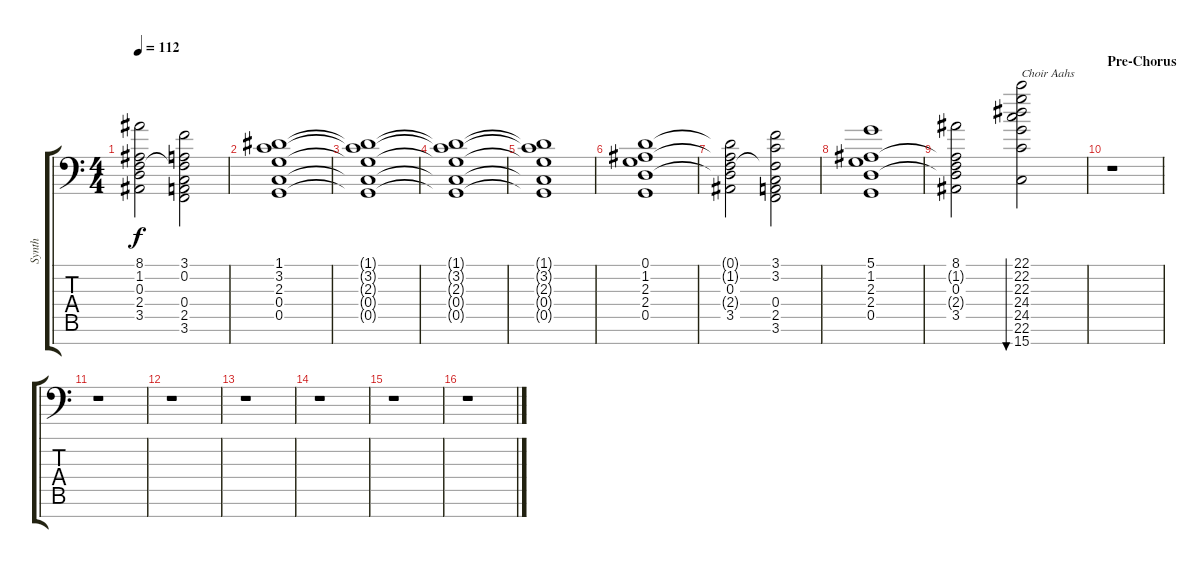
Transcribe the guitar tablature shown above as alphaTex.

\track ("Synth" "Synth") {instrument pad2warm}
\staff {score tabs}
\tuning (D4 A3 F3 C3 G2 D2 A1) {hide}
\ts (4 4)
\tempo 112
\clef f4
\ks c
(8.1 1.2{t} 0.3 2.4{t} 3.5).2{dy f} (3.1 0.2 0.3{t} 0.4 2.5 3.6).2 |
(1.1 3.2 2.3 0.4 0.5).1 |
(1.1{t} 3.2{t} 2.3{t} 0.4{t} 0.5{t}).1 |
(1.1{t} 3.2{t} 2.3{t} 0.4{t} 0.5{t}).1 |
(1.1{t} 3.2{t} 2.3{t} 0.4{t} 0.5{t}).1 |
(0.1 1.2 2.3 2.4 0.5).1 |
(0.1{t} 1.2{t} 0.3 2.4{t} 3.5).2 (3.1 3.2 0.3{t} 0.4 2.5 3.6).2 |
(5.1 1.2 2.3 2.4 0.5).1 |
(8.1 1.2{t} 0.3 2.4{t} 3.5).2 (22.1 22.2 22.3 24.4 24.5 22.6 15.7).2{bu 480 txt "Choir Aahs" volume 10 instrument choiraahs} |
\section ("" "Pre-Chorus")
r.1 |
r.1 |
r.1 |
r.1 |
r.1 |
r.1 |
r.1
